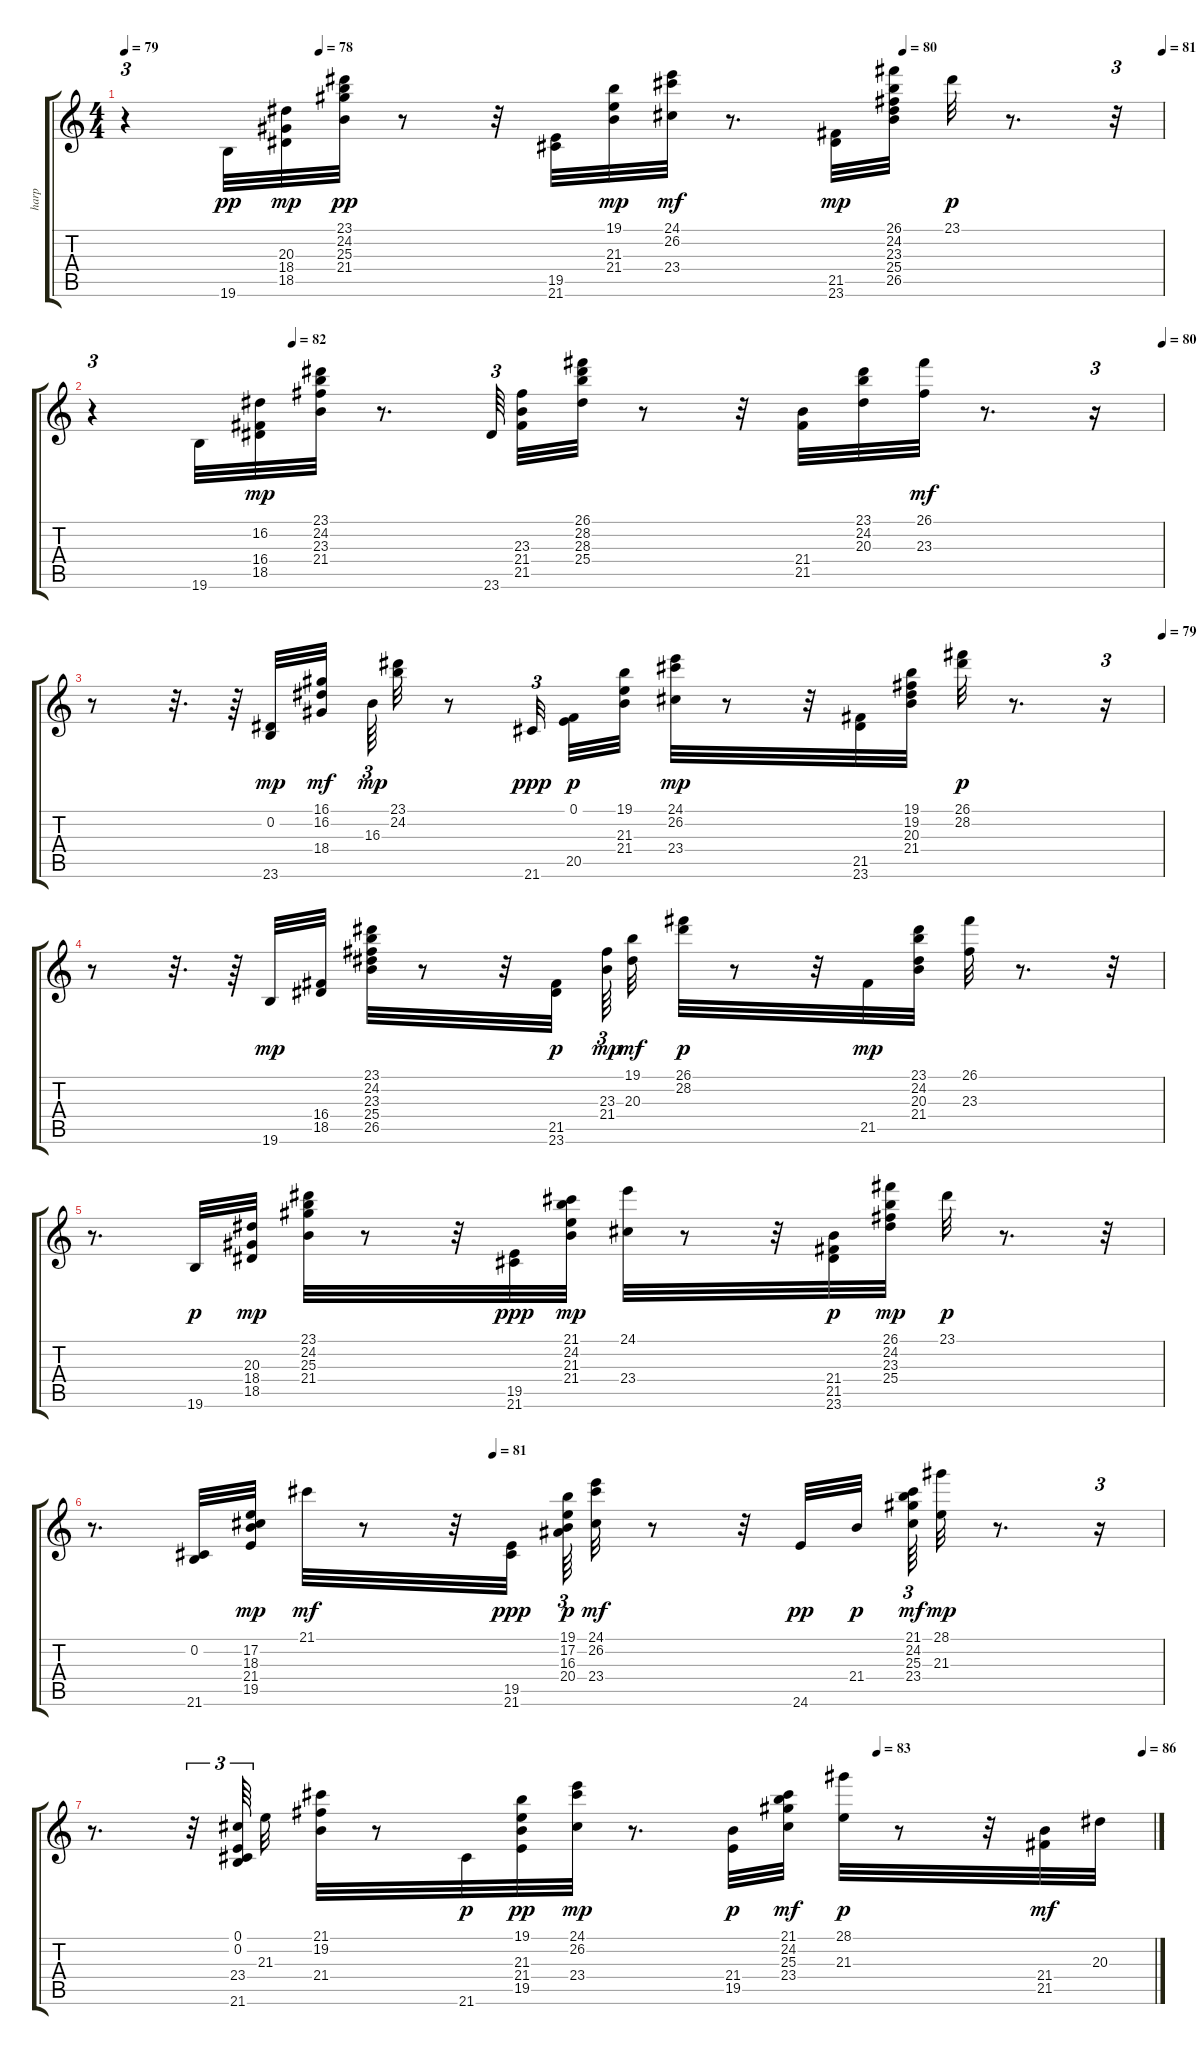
\track ("harp" "harp") {instrument orchestralharp}
\staff {score tabs}
\tuning (E4 B3 G3 D3 A2 E2) {hide}
\ts (4 4)
\tempo 79
\tempo (78 0.1875)
\tempo (80 0.75)
\tempo (81 1)
\clef g2
\ks c
r.4{tu (3 2) dy mp} 19.6.32{dy pp} (20.3 18.4 18.5).32{dy mp} (23.1 24.2 25.3 21.4).32{dy pp} r.8 r.32 (19.5 21.6).32 (19.1 21.3 21.4).32{dy mp} (24.1 26.2 23.4).32{dy mf} r.8{d} (21.5 23.6).32{dy mp} (26.1 24.2 23.3 25.4 26.5).32 23.1.32{dy p} r.8{d} r.32{tu (3 2)} |
\tempo (82 0.1875)
\tempo (80 1)
r.4{tu (3 2)} 19.6.32 (16.2 16.4 18.5).32{dy mp} (23.1 24.2 23.3 21.4).32 r.8{d} 23.6.64{tu (3 2) beam splitsecondary} (23.3 21.4 21.5).32 (26.1 28.2 28.3 25.4).32 r.8 r.32 (21.4 21.5).32 (23.1 24.2 20.3).32 (26.1 23.3).32{dy mf} r.8{d} r.16{tu (3 2)} |
\tempo (79 1)
r.8 r.32{d} r.64 (0.2 23.6).32{dy mp} (16.1 16.2 18.4).32{dy mf} 16.3.64{tu (3 2) dy mp} (23.1 24.2).32 r.8 21.6.32{tu (3 2) dy ppp beam splitsecondary} (0.1 20.5).32{dy p} (19.1 21.3 21.4).32 (24.1 26.2 23.4).32{dy mp} r.8 r.32 (21.5 23.6).32 (19.1 19.2 20.3 21.4).32 (26.1 28.2).32{dy p} r.8{d} r.16{tu (3 2)} |
r.8 r.32{d} r.64 19.6.32{dy mp} (16.4 18.5).32 (23.1 24.2 23.3 25.4 26.5).32 r.8 r.32 (21.5 23.6).32{dy p beam splitsecondary} (23.3 21.4).64{tu (3 2) dy mp} (19.1 20.3).32{dy mf} (26.1 28.2).32{dy p} r.8 r.32 21.5.32{dy mp} (23.1 24.2 20.3 21.4).32 (26.1 23.3).32 r.8{d} r.32 |
r.8{d} 19.6.32{dy p} (20.3 18.4 18.5).32{dy mp} (23.1 24.2 25.3 21.4).32 r.8 r.32 (19.5 21.6).32{dy ppp} (21.1 24.2 21.3 21.4).32{dy mp} (24.1 23.4).32 r.8 r.32 (21.4 21.5 23.6).32{dy p} (26.1 24.2 23.3 25.4).32{dy mp} 23.1.32{dy p} r.8{d} r.32 |
\tempo (81 0.375)
r.8{d} (0.2 21.6).32 (17.2 18.3 21.4 19.5).32{dy mp} 21.1.32{dy mf} r.8 r.32 (19.5 21.6).32{dy ppp beam splitsecondary} (19.1 17.2 16.3 20.4).64{tu (3 2) dy p} (24.1 26.2 23.4).32{dy mf} r.8 r.32 24.6.32{dy pp} 21.4.32{dy p beam splitsecondary} (21.1 24.2 25.3 23.4).64{tu (3 2) dy mf} (28.1 21.3).32{dy mp} r.8{d} r.16{tu (3 2)} |
\tempo (83 0.7395833333333334)
\tempo (86 0.9895833333333334)
r.8{d} r.32{tu (3 2)} (0.1 0.2 23.4 21.6).64{tu (3 2)} 21.3.32 (21.1 19.2 21.4).32 r.8 21.6.32{dy p} (19.1 21.3 21.4 19.5).32{dy pp} (24.1 26.2 23.4).32{dy mp} r.8{d} (21.4 19.5).32{dy p} (21.1 24.2 25.3 23.4).32{dy mf} (28.1 21.3).32{dy p} r.8 r.32 (21.4 21.5).32{dy mf} 20.3.32
